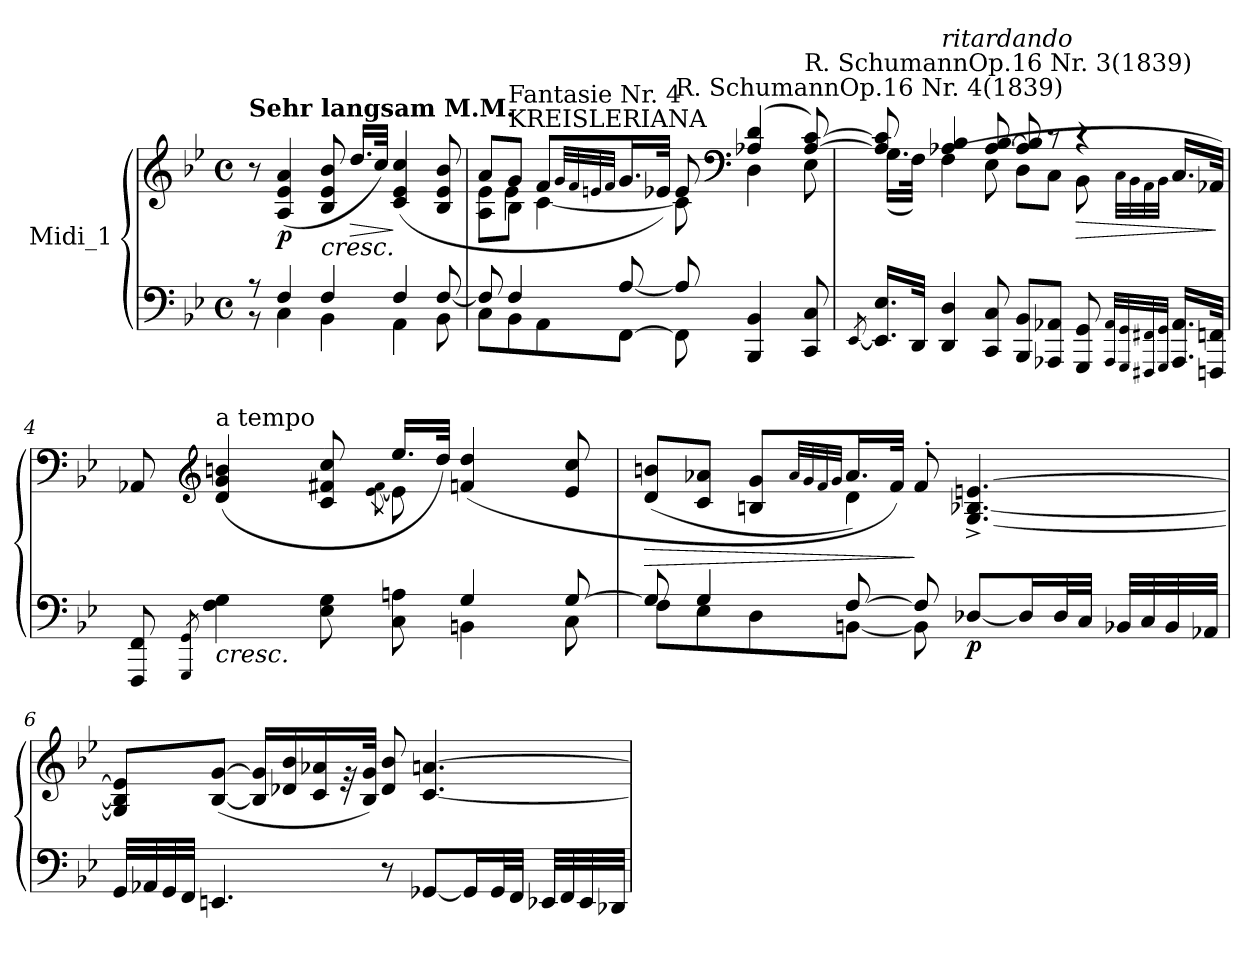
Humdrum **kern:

**kern	**kern	**dynam
*part1	*part1	*part1
*staff2	*staff1	*staff1/2
*I"Midi_1	*	*
*clefF4	*clefG2	*
*k[b-e-]	*k[b-e-]	*
*B-:	*B-:	*
*M4/4	*M4/4	*
*met(c)	*met(c)	*
=1	=1	=1
*^	*	*
*	*^	*	*
!	!	!	!LO:TX:a:B:t=Sehr langsam M.M.	!
2ryy	8r	8r	8r	.
!	!	!	!	!LO:DY:b
.	4F/	4C\	(>4A/ 4e-/ 4a/	p
!	!	!	!	!LO:HP:b
.	4F/	4BB-\	8B-/ 8e-/ 8b-/	<
!	!	!	!	!LO:HP:b
2ryy	.	.	16.dd/LL	>
*	*	*	*MM33	*
.	.	.	32cc/JJk)	[
.	4F/	4AA\	(>4c/ 4e-/ 4cc/	]
.	[8F/	8BB-\	8B-/ 8e-/ 8b-/	.
=2	=2	=2	=2	=2
*	*	*	*^	*
*	*	*	*	*^	*
8ryy	8F/]	8C\L	8a/L	8A\ 8e-\L	8ryy	.
!	!	!	!LO:TX:a:t=KREISLERIANA	!	!	!
!	!	!	!LO:TX:a:t=Fantasie Nr. 4	!	!	!
4ryy	4F/	8BB-\	8g/J	8B-\J	4e-\	.
.	.	8AA\	8f/L	[4c\	.	.
.	.	.	32qg/LLL	.	.	.
.	.	.	32qf/	.	.	.
.	.	.	32qen/	.	.	.
.	.	.	32qf/JJJ	.	.	.
8ryy	[8A/	[8FF\J	16.g/L	.	2ryy	.
.	.	.	32e-X/JJk)	.	.	.
!	!	!	!LO:TX:a:t=R. SchumannOp.16 Nr. 4(1839)	!	!	!
8ryy	8A/]	8FF\]	8e-/	8c\]	.	.
*	*	*	*clefF4	*	*	*
8ryy	4BBB-/ 4BB-/	8ryy	(4A-X/ 4d/	4D\	.	.
4ryy	.	4ryy	.	.	.	.
!	!	!	!LO:TX:a:t=R. SchumannOp.16 Nr. 3(1839)	!	!	!
.	8CC/ 8C/	.	[8A-/ [8c/)	8E-\	8ryy	.
*v	*v	*v	*	*	*	*
*	*v	*v	*v	*
!!LO:LB:g=z
=3	=3	=3
[8qEE-/	.	.
*	*^	*
16.EE-/] 16.E-/LL	8A-/] 8c/]	(<16.G\LL	.
32DD/JJk	.	32F\JJk)	.
!	!LO:TX:a:i:t=ritardando	!	!
4DD/ 4D/	4A-X/ 4B-/	(4F\	.
8CC/ 8C/	[8A-/ [8B-/	8E-\	.
8BBB-/ 8BB-/L	8A-/] 8B-/]	8D\L	.
8AAA-X/ 8AA-X/J	8r	8C\J	.
!	!	!	!LO:HP:b
8GGG/ 8GG/	4r	8BB-\	>
32qAAA-/ 32qAA-/LLL	.	32qC\LLL	.
32qGGG/ 32qGG/	.	32qBB-\	.
32qFFF#X/ 32qFF#X/	.	32qAA\	.
32qGGG/ 32qGG/JJJ	.	32qBB-\JJJ	.
16.AAA-i/ 16.AA-i/LL	.	16.C/LL	.
32FFFn/ 32FFn/JJk	.	32AA-X/JJk)	.
*	*v	*v	*
.	.	]
=4	=4	=4
*^	*^	*
8FFF/ 8FF/	2ryy	8AA-X/	8ryy	.
8qGGG/ 8qGG/	.	.	.	.
*	*	*clefG2	*	*
!	!	!LO:TX:a:t=a tempo	!	!
!LO:TX:b:i:t=cresc.	!	!	!	!
4F\ 4G\	.	(>4d/ 4g/ 4bn/	8ryy	.
.	.	.	4ryy	.
8E-\ 8G\	.	8c/ 8f#X/ 8cc/	.	.
.	.	.	[<8qe-\ 8qf#\	.
8C\ 8Ani\	8ryy	16.ee-/LL	8e-\]	.
.	.	32dd/JJk)	.	.
4G/	4BBn\	(4fn/ 4dd/	8ryy	.
.	.	.	4ryy	.
[8G/	8C\	8e-/ 8cc/	.	.
!!LO:LB:g=z	!!
=5	=5	=5	=5	=5
!	!	!	!	!LO:HP:b
8G/]	8F\L	(>8d/ 8bn/L	4ryy	>
4G/	8E-\	8c/ 8a-X/J	.	.
.	8D\	8Bn/ 8g/L	8ryy	.
.	.	32qa-/LLL	.	.
.	.	32qg/	.	.
.	.	32qf/	.	.
.	.	32qg/JJJ	.	.
[8F/	[8BBn\J	16.a-/L)	4d\	.
.	.	32f/JJk)	.	.
8F/]	8BB\]	8f'/	.	]
!	!	!	!	!LO:DY:b=2
[8D-X/L	8ryy	[4.G/^ [4.B-X/^ [4.en/^	8ryy	p
16D-/L]	4ryy	.	4ryy	.
32D-/L	.	.	.	.
32C/JJJ	.	.	.	.
32BB-i/LLL	.	.	.	.
32C/	.	.	.	.
32BB-/	.	.	.	.
32AA-X/JJJ	.	.	.	.
*v	*v	*	*	*
*	*v	*v	*
=6	=6	=6
32GG/LLL	8G/] 8B-/] 8e/]L	.
32AA-X/	.	.
32GG/	.	.
32FF/JJJ	.	.
4.EEn/	([8B-/ [8g/J	.
.	16B-/] 16g/]LL	.
.	16d-X/ 16b-/	.
.	16c/ 16a-X/	.
.	32r	.
.	32B-/ 32g/JJk)	.
8r	8d-/ 8b-/	.
[8GG-X/L	[4.c/ [4.an/	.
16GG-/L]	.	.
32GG-/L	.	.
32FF/JJJ	.	.
32EE-X/LLL	.	.
32FF/	.	.
32EE-/	.	.
32DD-X/JJJ	.	.
=	=	=
*-	*-	*-
